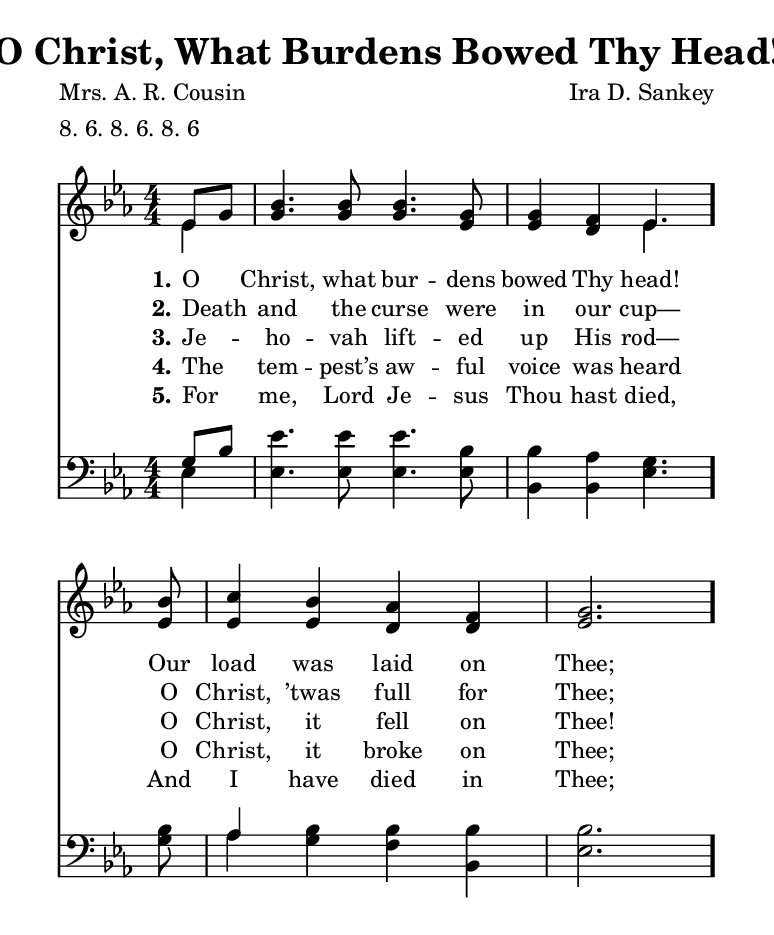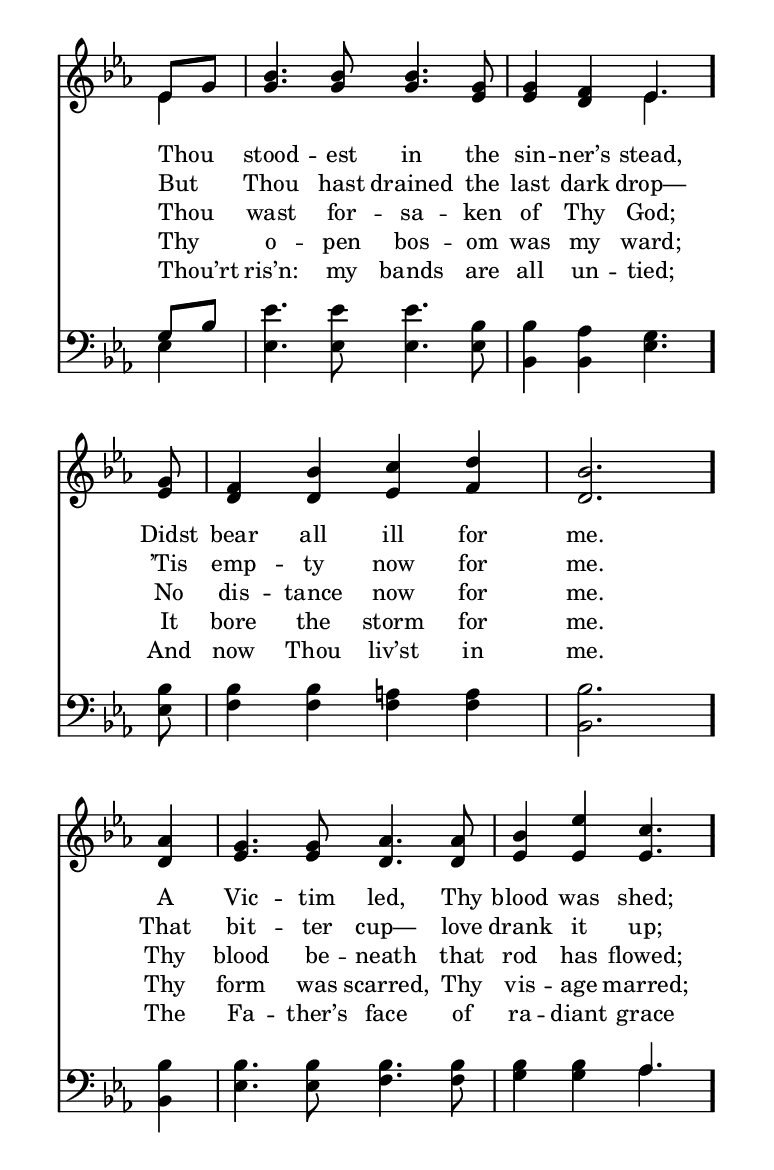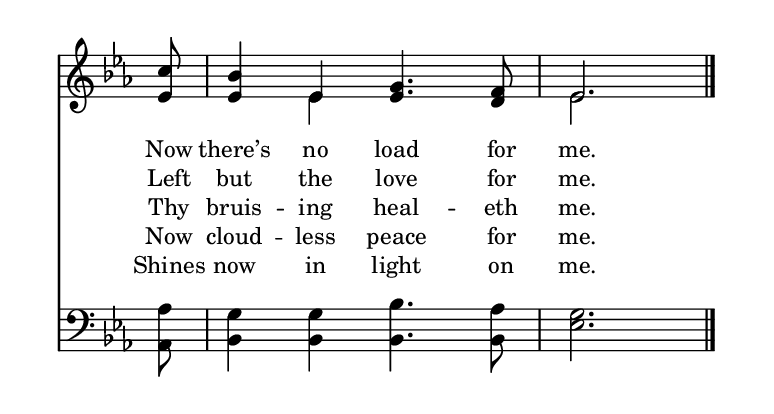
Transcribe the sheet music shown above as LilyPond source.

\include "common/global.ily"
\paper {
  \include "common/paper.ily"
  ragged-bottom = ##t
  ragged-last-bottom = ##t
  systems-per-page = #(cond (is-eogsized 3) (#t #f))
  %page-count = ##f
}

\header{
  hymnnumber = "33"
  title = "O Christ, What Burdens Bowed Thy Head!"
  tunename = ""
  meter = "8. 6. 8. 6. 8. 6"
  poet = "Mrs. A. R. Cousin"
  composer = "Ira D. Sankey"
  %copyright = ""
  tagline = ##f
}

% for fermata in MIDI
ta = { \tempo 4=80 }
tb = { \tempo 4=40 }

patternAA = { c8[ c8] | c4. c8 c4. c8 | c4 c4 c4. }
patternAB = { c4      | c4. c8 c4. c8 | c4 c4 c4. }

patternBA = { c8 | c4 c4 c4  c4 | c2. }
patternBB = { c8 | c4 c4 c4. c8 | c2. }

global = {
  \include "common/overrides.ily"
  \override Staff.TimeSignature.style = #'numbered
  \time 4/4
  \override Score.MetronomeMark.transparent = ##t % hide all fermata changes too
  \ta
  \key ees \major
  \partial 4
  \autoBeamOff
}

notesSoprano = {
\global
\relative c' {

  \changePitch \patternAA { ees g | bes bes bes g | g f ees   }
  \changePitch \patternBA { bes'  | c bes aes f   | g         }
  \changePitch \patternAA { ees g | bes bes bes g | g f ees   }
  \changePitch \patternBA { g     | f bes c d     | bes       }
  \changePitch \patternAB { aes   | g g aes aes   | bes ees c }
  \changePitch \patternBB { c     | bes ees, g f  | ees       }

  \bar "|."

}
}

notesAlto = {
\global
\relative e' {

  \changePitch \patternAB { ees | g g g ees     | ees d ees   }
  \changePitch \patternBA { ees | ees ees d d   | ees         }
  \changePitch \patternAB { ees | g g g ees     | ees d ees   }
  \changePitch \patternBA { ees | d d ees f     | d           }
  \changePitch \patternAB { d   | ees ees d d   | ees ees ees }
  \changePitch \patternBB { ees | ees ees ees d | ees         }

}
}

notesTenor = {
\global
\relative a {

  \changePitch \patternAA { g bes | ees ees ees bes | bes aes g   }
  \changePitch \patternBA { bes   | aes bes bes bes | bes         }
  \changePitch \patternAA { g bes | ees ees ees bes | bes aes g   }
  \changePitch \patternBA { bes   | bes bes a a     | bes         }
  \changePitch \patternAB { bes   | bes bes bes bes | bes bes aes }
  \changePitch \patternBB { aes   | g g bes aes     | g           }

}
}

notesBass = {
\global
\relative f {

  \changePitch \patternAB { ees  | ees ees ees ees | bes bes ees }
  \changePitch \patternBA { g    | aes g f bes,    | ees         }
  \changePitch \patternAB { ees  | ees ees ees ees | bes bes ees }
  \changePitch \patternBA { ees  | f f f f         | bes,        }
  \changePitch \patternAB { bes  | ees ees f f     | g g aes     }
  \changePitch \patternBB { aes, | bes bes bes bes | ees         }

}
}

wordsA = \lyricmode {
\set stanza = "1."

O Christ, what bur -- dens bowed Thy head! \bar "."
Our load was laid on Thee; \bar "." \break
Thou stood -- est in the sin -- ner’s stead, \bar "."
Didst bear all ill for me. \bar "." \break
A Vic -- tim led, Thy blood was shed; \bar "."
Now there’s no load for me. \bar "." \break

}

wordsB = \lyricmode {
\set stanza = "2."

Death and the curse were in our cup—
O Christ, ’twas full for Thee;
But Thou hast drained the last dark drop—
’Tis emp -- ty now for me.
That bit -- ter cup— love drank it up;
Left but the love for me.

}

wordsC = \lyricmode {
\set stanza = "3."

Je -- ho -- vah lift -- ed up His rod—
O Christ, it fell on Thee!
Thou wast for -- sa -- ken of Thy God;
No dis -- tance now for me.
Thy blood be -- neath that rod has flowed;
Thy bruis -- ing heal -- eth me.

}

wordsD = \lyricmode {
\set stanza = "4."

The tem -- pest’s aw -- ful voice was heard
O Christ, it broke on Thee;
Thy o -- pen bos -- om was my ward;
It bore the storm for me.
Thy form was scarred, Thy vis -- age marred;
Now cloud -- less peace for me.

}

wordsE = \lyricmode {
\set stanza = "5."

For me, Lord Je -- sus Thou hast died,
And I have died in Thee;
Thou’rt ris’n: my bands are all un -- tied;
And now Thou liv’st in me.
The Fa -- ther’s face of ra -- diant grace
Shines now in light on me.

}

\score {
  \context ChoirStaff <<
    \context Staff = upper <<
      \set ChoirStaff.systemStartDelimiter = #'SystemStartBar
      \partcombine #'(2 . 9) \notesSoprano \notesAlto
      \context NullVoice = sopranos { \voiceOne << \notesSoprano >> }
      \context NullVoice = altos { \voiceTwo << \notesAlto >> }
      \context Lyrics = one   \lyricsto sopranos \wordsA
      \context Lyrics = two   \lyricsto sopranos \wordsB
      \context Lyrics = three \lyricsto sopranos \wordsC
      \context Lyrics = four  \lyricsto sopranos \wordsD
      \context Lyrics = five  \lyricsto sopranos \wordsE
    >>
    \context Staff = men <<
      \clef bass
      \partcombine #'(2 . 9) \notesTenor \notesBass
      \context NullVoice = tenors { \voiceOne << \notesTenor >> }
      \context NullVoice = basses { \voiceTwo << \notesBass >> }
    >>
  >>
  \layout {
    \include "common/layout.ily"
  }
  \midi{
    \include "common/midi.ily"
  }
}

\version "2.19.49"  % necessary for upgrading to future LilyPond versions.

% vi:set et ts=2 sw=2 ai nocindent syntax=lilypond:
